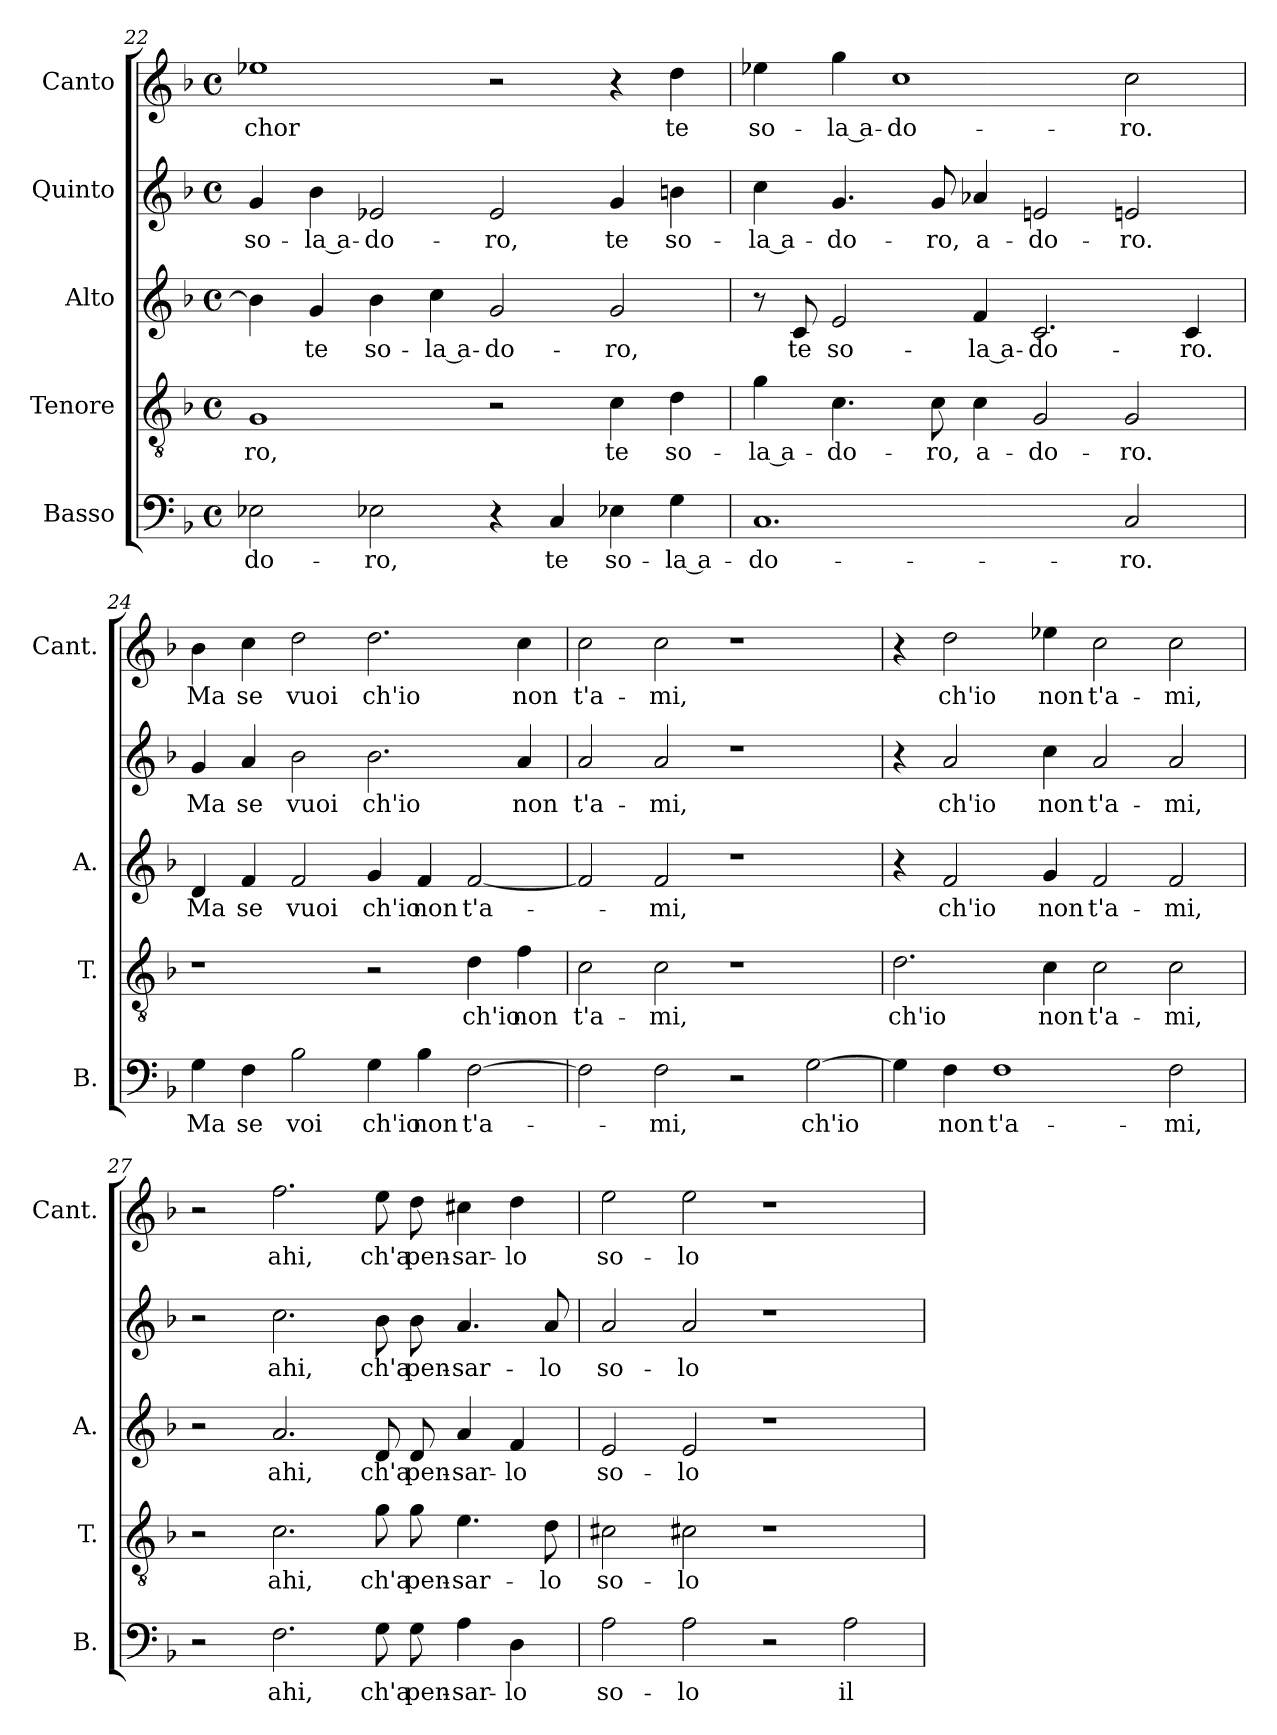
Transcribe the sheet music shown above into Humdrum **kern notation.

**kern	**text	**kern	**text	**kern	**text	**kern	**text	**kern	**text
*part5	*part5	*part4	*part4	*part3	*part3	*part2	*part2	*part1	*part1
*staff5	*staff5	*staff4	*staff4	*staff3	*staff3	*staff2	*staff2	*staff1	*staff1
*I"Basso	*	*I"Tenore	*	*I"Alto	*	*I"Quinto	*	*I"Canto	*
*I'B.	*	*I'T.	*	*I'A.	*	*	*	*I'Cant.	*
*clefF4	*	*clefGv2	*	*clefG2	*	*clefG2	*	*clefG2	*
*k[b-]	*	*k[b-]	*	*k[b-]	*	*k[b-]	*	*k[b-]	*
*F:	*	*F:	*	*F:	*	*F:	*	*F:	*
*M4/4	*	*M4/4	*	*M4/4	*	*M4/4	*	*M4/4	*
*met(c)	*	*met(c)	*	*met(c)	*	*met(c)	*	*met(c)	*
=22	=22	=22	=22	=22	=22	=22	=22	=22	=22
2E-X\	-do-	1G/	-ro,	4b-\]	.	4g/	so-	1ee-X\	-chor
.	.	.	.	4g/	te	4b-\	-la a-	.	.
2E-X\	-ro,	.	.	4b-\	so-	2e-X/	-do-	.	.
.	.	.	.	4cc\	-la a-	.	.	.	.
4r	.	2r	.	2g/	-do-	2e-/	-ro,	2r	.
4C/	te	.	.	.	.	.	.	.	.
4E-X\	so-	4c\	te	2g/	-ro,	4g/	te	4r	.
4G\	-la a-	4d\	so-	.	.	4bn\	so-	4dd\	te
=23	=23	=23	=23	=23	=23	=23	=23	=23	=23
1.C/	-do-	4g\	-la a-	8r	.	4cc\	-la a-	4ee-X\	so-
.	.	.	.	8c/	te	.	.	.	.
.	.	4.c\	-do-	2e/	so-	4.g/	-do-	4gg\	-la a-
.	.	.	.	.	.	.	.	1cc\	-do-
.	.	8c\	-ro,	.	.	8g/	-ro,	.	.
.	.	4c\	a-	4f/	-la a-	4a-X/	a-	.	.
.	.	2G/	-do-	2.c/	-do-	2en/	-do-	.	.
2C/	-ro.	2G/	-ro.	.	.	2en/	-ro.	2cc\	-ro.
.	.	.	.	4c/	-ro.	.	.	.	.
=24	=24	=24	=24	=24	=24	=24	=24	=24	=24
4G\	Ma	1r	.	4d/	Ma	4g/	Ma	4b-\	Ma
4F\	se	.	.	4f/	se	4a/	se	4cc\	se
2B-\	voi	.	.	2f/	vuoi	2b-\	vuoi	2dd\	vuoi
4G\	ch'io	2r	.	4g/	ch'io	2.b-\	ch'io	2.dd\	ch'io
4B-\	non	.	.	4f/	non	.	.	.	.
[2F\	t'a-	4d\	ch'io	[2f/	t'a-	.	.	.	.
.	.	4f\	non	.	.	4a/	non	4cc\	non
=25	=25	=25	=25	=25	=25	=25	=25	=25	=25
2F\]	.	2c\	t'a-	2f/]	.	2a/	t'a-	2cc\	t'a-
2F\	-mi,	2c\	-mi,	2f/	-mi,	2a/	-mi,	2cc\	-mi,
2r	.	1r	.	1r	.	1r	.	1r	.
[2G\	ch'io	.	.	.	.	.	.	.	.
=26	=26	=26	=26	=26	=26	=26	=26	=26	=26
4G\]	.	2.d\	ch'io	4r	.	4r	.	4r	.
4F\	non	.	.	2f/	ch'io	2a/	ch'io	2dd\	ch'io
1F\	t'a-	.	.	.	.	.	.	.	.
.	.	4c\	non	4g/	non	4cc\	non	4ee-X\	non
.	.	2c\	t'a-	2f/	t'a-	2a/	t'a-	2cc\	t'a-
2F\	-mi,	2c\	-mi,	2f/	-mi,	2a/	-mi,	2cc\	-mi,
=27	=27	=27	=27	=27	=27	=27	=27	=27	=27
2r	.	2r	.	2r	.	2r	.	2r	.
2.F\	ahi,	2.c\	ahi,	2.a/	ahi,	2.cc\	ahi,	2.ff\	ahi,
8G\	ch'a	8g\	ch'a	8d/	ch'a	8b-\	ch'a	8ee\	ch'a
8G\	pen-	8g\	pen-	8d/	pen-	8b-\	pen-	8dd\	pen-
4A\	-sar-	4.e\	-sar-	4a/	-sar-	4.a/	-sar-	4cc#X\	-sar-
4D\	-lo	.	.	4f/	-lo	.	.	4dd\	-lo
.	.	8d\	-lo	.	.	8a/	-lo	.	.
=28	=28	=28	=28	=28	=28	=28	=28	=28	=28
2A\	so-	2c#X\	so-	2e/	so-	2a/	so-	2ee\	so-
2A\	-lo	2c#X\	-lo	2e/	-lo	2a/	-lo	2ee\	-lo
2r	.	1r	.	1r	.	1r	.	1r	.
2A\	il	.	.	.	.	.	.	.	.
=	=	=	=	=	=	=	=	=	=
*-	*-	*-	*-	*-	*-	*-	*-	*-	*-
